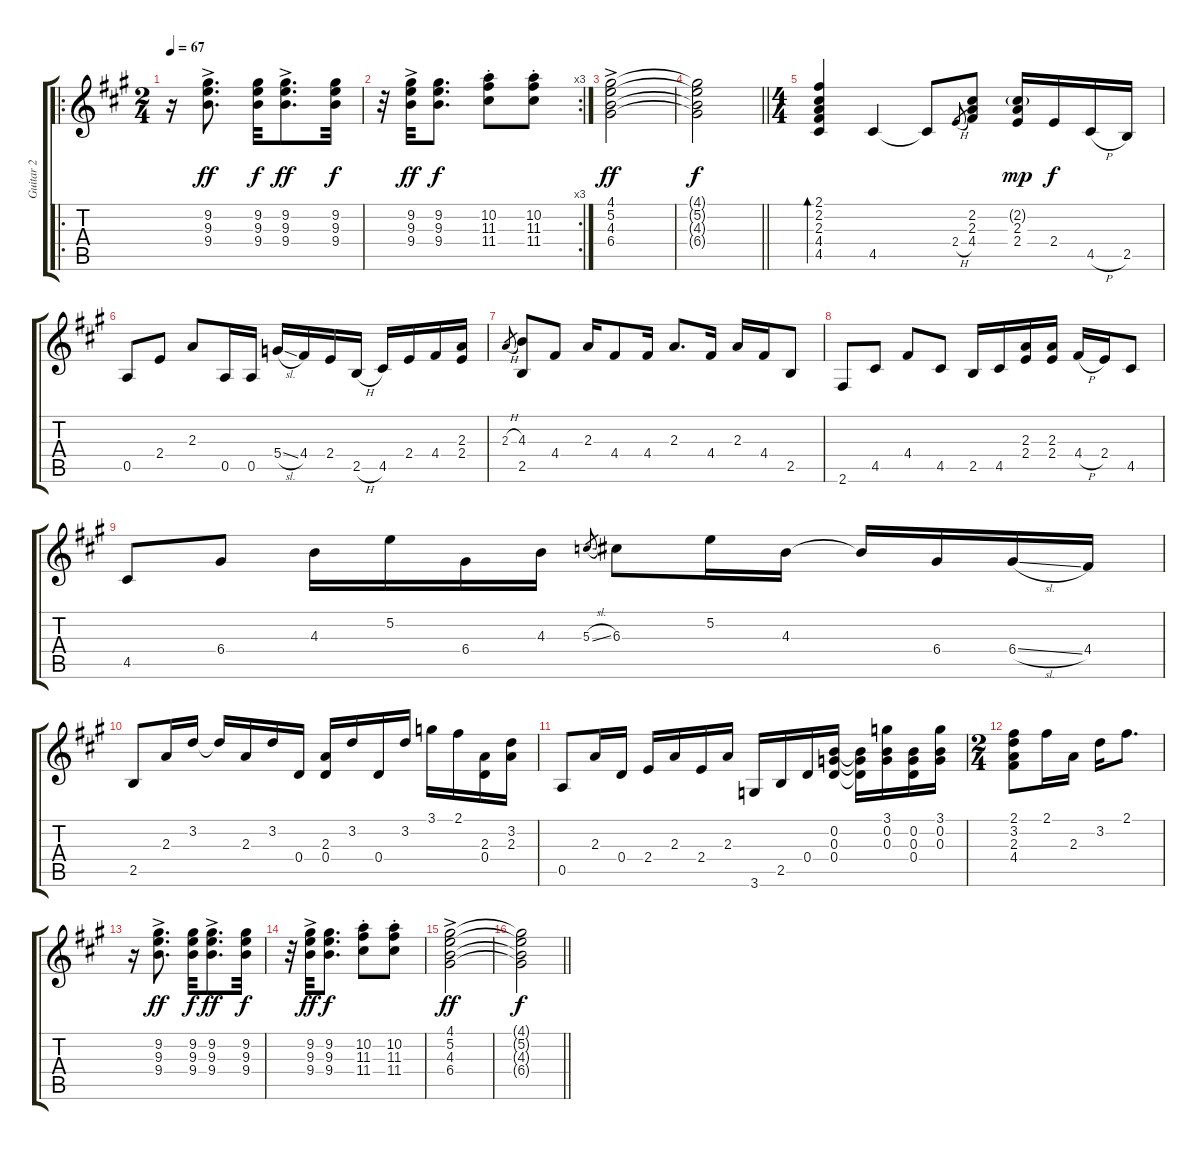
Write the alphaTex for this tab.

\track ("Guitar 2  (Duane Allman)" "Guitar 2  ") {instrument overdrivenguitar}
\staff {score tabs}
\tuning (E4 B3 G3 D3 A2 E2) {hide}
\ro
\ts (2 4)
\tempo 67
\clef g2
\ks a
r.16{dy ff instrument overdrivenguitar} (9.2{ac} 9.3{ac} 9.4{ac}).8{d} (9.2 9.3 9.4).32{dy f} (9.2{ac} 9.3{ac} 9.4{ac}).8{d dy ff} (9.2 9.3 9.4).32{dy f} |
\rc 3
r.32 (9.2{ac} 9.3{ac} 9.4{ac}).32{dy ff} (9.2 9.3 9.4).8{d dy f} (10.2{st} 11.3{st} 11.4{st}).8 (10.2{st} 11.3{st} 11.4{st}).8 |
(4.1{ac} 5.2{ac} 4.3{ac} 6.4{ac}).2{dy ff} |
\barLineRight lightlight
(4.1{t} 5.2{t} 4.3{t} 6.4{t}).2{dy f} |
\ts (4 4)
(2.1 2.2 2.3 4.4 4.5).4{bd 30} 4.5.4 4.5{t}.8 2.4{h}.8{gr} (2.2 2.3 4.4).8 (2.2{g} 2.3 2.4).16{dy mp} 2.4.16{dy f} 4.5{h}.16 2.5.16 |
0.5.8 2.4.8 2.3.8 0.5.16 0.5.16 5.4{sl}.16 4.4.16 2.4.16 2.5{h}.16 4.5.16 2.4.16 4.4.16 (2.3 2.4).16 |
2.3{h}.8{gr} (4.3 2.5).8 4.4.8 2.3.16 4.4.8 4.4.16 2.3.8{d} 4.4.16 2.3.16 4.4.16 2.5.8 |
2.6.8 4.5.8 4.4.8 4.5.8 2.5.16 4.5.16 (2.3 2.4).16 (2.3 2.4).16 4.4{h}.16 2.4.16 4.5.8 |
4.5.8 6.4.8 4.3.16 5.2.16 6.4.16 4.3.16 5.3{sl}.8{gr} 6.3.8 5.2.16 4.3.16 4.3{t}.16 6.4.16 6.4{sl}.16 4.4.16 |
2.5.8 2.3.16 3.2.16 3.2{t}.16 2.3.16 3.2.16 0.4.16 (2.3 0.4).16 3.2.16 0.4.16 3.2.16 3.1.16 2.1.16 (2.3 0.4).16 (3.2 2.3).16 |
0.5.8 2.3.16 0.4.16 2.4.16 2.3.16 2.4.16 2.3.16 3.6.16 2.5.16 0.4.16 (0.2 0.3 0.4).16 (0.2{t} 0.3{t} 0.4{t}).16 (3.1 0.2 0.3).16 (0.2 0.3 0.4).16 (3.1 0.2 0.3).16 |
\ts (2 4)
(2.1 3.2 2.3 4.4).8 2.1.16 2.3.16 3.2.16 2.1.8{d} |
r.16 (9.2{ac} 9.3{ac} 9.4{ac}).8{d dy ff} (9.2 9.3 9.4).32{dy f} (9.2{ac} 9.3{ac} 9.4{ac}).8{d dy ff} (9.2 9.3 9.4).32{dy f} |
r.32 (9.2{ac} 9.3{ac} 9.4{ac}).32{dy ff} (9.2 9.3 9.4).8{d dy f} (10.2{st} 11.3{st} 11.4{st}).8 (10.2{st} 11.3{st} 11.4{st}).8 |
(4.1{ac} 5.2{ac} 4.3{ac} 6.4{ac}).2{dy ff} |
\barLineRight lightlight
(4.1{t} 5.2{t} 4.3{t} 6.4{t}).2{dy f}
